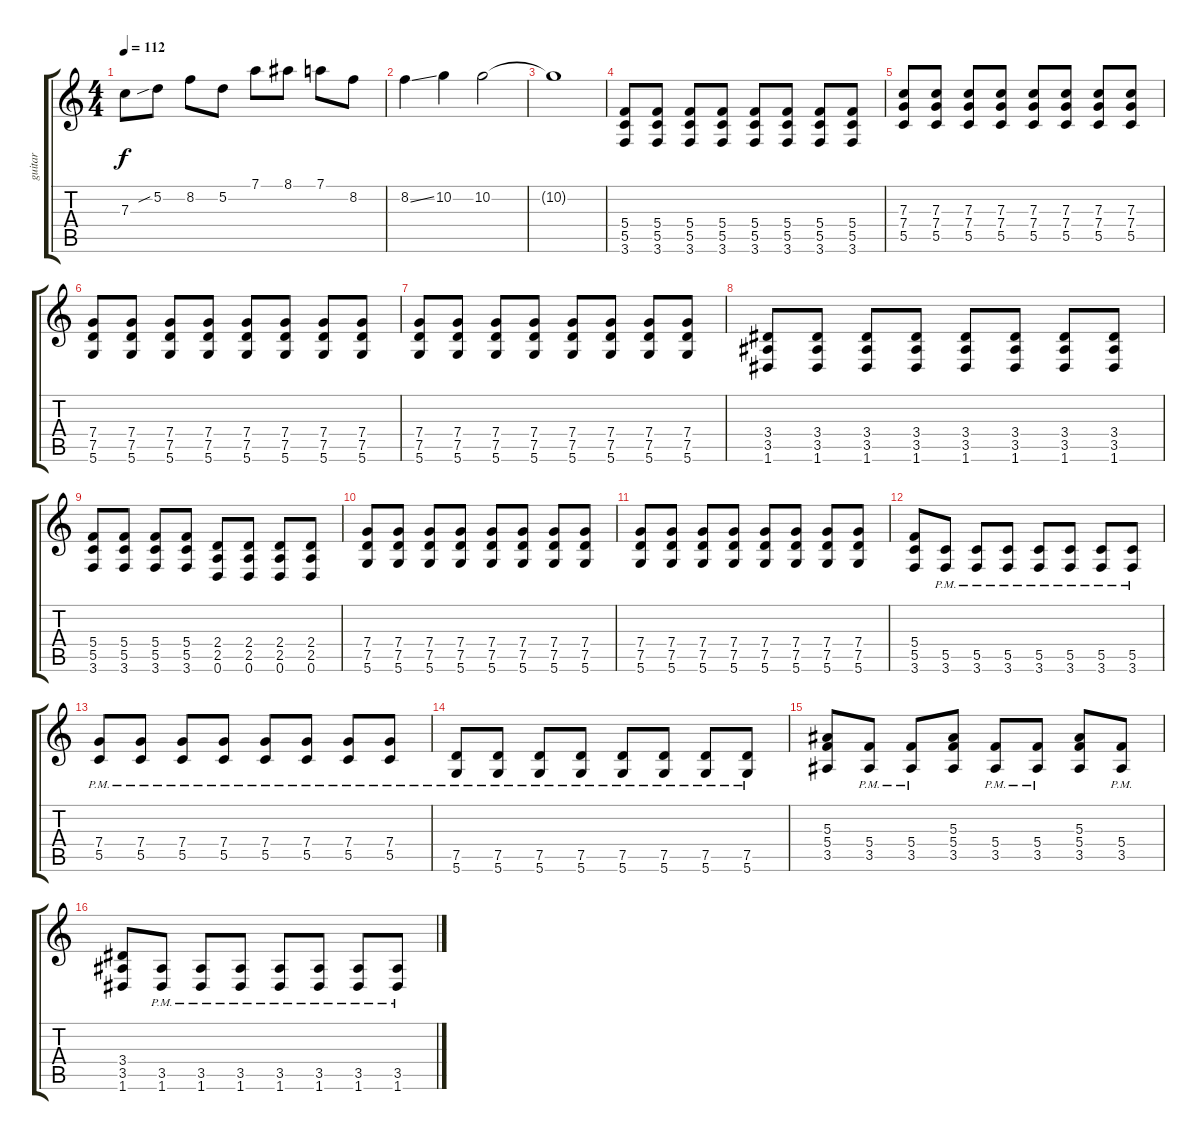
\track ("guitar" "guitar") {instrument distortionguitar}
\staff {score tabs}
\tuning (D4 A3 F3 C3 G2 D2) {hide}
\ts (4 4)
\tempo 112
\clef g2
\ks c
7.3{t}.8{dy f} 5.2{sib}.8 8.2.8 5.2.8 7.1.8 8.1.8 7.1.8 8.2.8 |
8.2{ss}.4 10.2.4 10.2.2 |
10.2{t}.1 |
(5.4 5.5 3.6).8{instrument distortionguitar} (5.4 5.5 3.6).8 (5.4 5.5 3.6).8 (5.4 5.5 3.6).8 (5.4 5.5 3.6).8 (5.4 5.5 3.6).8 (5.4 5.5 3.6).8 (5.4 5.5 3.6).8 |
(7.3 7.4 5.5).8 (7.3 7.4 5.5).8 (7.3 7.4 5.5).8 (7.3 7.4 5.5).8 (7.3 7.4 5.5).8 (7.3 7.4 5.5).8 (7.3 7.4 5.5).8 (7.3 7.4 5.5).8 |
(7.4 7.5 5.6).8 (7.4 7.5 5.6).8 (7.4 7.5 5.6).8 (7.4 7.5 5.6).8 (7.4 7.5 5.6).8 (7.4 7.5 5.6).8 (7.4 7.5 5.6).8 (7.4 7.5 5.6).8 |
(7.4 7.5 5.6).8 (7.4 7.5 5.6).8 (7.4 7.5 5.6).8 (7.4 7.5 5.6).8 (7.4 7.5 5.6).8 (7.4 7.5 5.6).8 (7.4 7.5 5.6).8 (7.4 7.5 5.6).8 |
(3.4 3.5 1.6).8 (3.4 3.5 1.6).8 (3.4 3.5 1.6).8 (3.4 3.5 1.6).8 (3.4 3.5 1.6).8 (3.4 3.5 1.6).8 (3.4 3.5 1.6).8 (3.4 3.5 1.6).8 |
(5.4 5.5 3.6).8 (5.4 5.5 3.6).8 (5.4 5.5 3.6).8 (5.4 5.5 3.6).8 (2.4 2.5 0.6).8 (2.4 2.5 0.6).8 (2.4 2.5 0.6).8 (2.4 2.5 0.6).8 |
(7.4 7.5 5.6).8 (7.4 7.5 5.6).8 (7.4 7.5 5.6).8 (7.4 7.5 5.6).8 (7.4 7.5 5.6).8 (7.4 7.5 5.6).8 (7.4 7.5 5.6).8 (7.4 7.5 5.6).8 |
(7.4 7.5 5.6).8 (7.4 7.5 5.6).8 (7.4 7.5 5.6).8 (7.4 7.5 5.6).8 (7.4 7.5 5.6).8 (7.4 7.5 5.6).8 (7.4 7.5 5.6).8 (7.4 7.5 5.6).8 |
(5.4 5.5 3.6).8 (5.5{pm} 3.6{pm}).8 (5.5{pm} 3.6{pm}).8 (5.5{pm} 3.6{pm}).8 (5.5{pm} 3.6{pm}).8 (5.5{pm} 3.6{pm}).8 (5.5{pm} 3.6{pm}).8 (5.5{pm} 3.6{pm}).8 |
(7.4{pm} 5.5{pm}).8 (7.4{pm} 5.5{pm}).8 (7.4{pm} 5.5{pm}).8 (7.4{pm} 5.5{pm}).8 (7.4{pm} 5.5{pm}).8 (7.4{pm} 5.5{pm}).8 (7.4{pm} 5.5{pm}).8 (7.4{pm} 5.5{pm}).8 |
(7.5{pm} 5.6{pm}).8 (7.5{pm} 5.6{pm}).8 (7.5{pm} 5.6{pm}).8 (7.5{pm} 5.6{pm}).8 (7.5{pm} 5.6{pm}).8 (7.5{pm} 5.6{pm}).8 (7.5{pm} 5.6{pm}).8 (7.5{pm} 5.6{pm}).8 |
(5.3 5.4 3.5).8 (5.4{pm} 3.5{pm}).8 (5.4{pm} 3.5{pm}).8 (5.3 5.4 3.5).8 (5.4{pm} 3.5{pm}).8 (5.4{pm} 3.5{pm}).8 (5.3 5.4 3.5).8 (5.4{pm} 3.5{pm}).8 |
(3.4 3.5 1.6).8 (3.5{pm} 1.6{pm}).8 (3.5{pm} 1.6{pm}).8 (3.5{pm} 1.6{pm}).8 (3.5{pm} 1.6{pm}).8 (3.5{pm} 1.6{pm}).8 (3.5{pm} 1.6{pm}).8 (3.5{pm} 1.6{pm}).8
